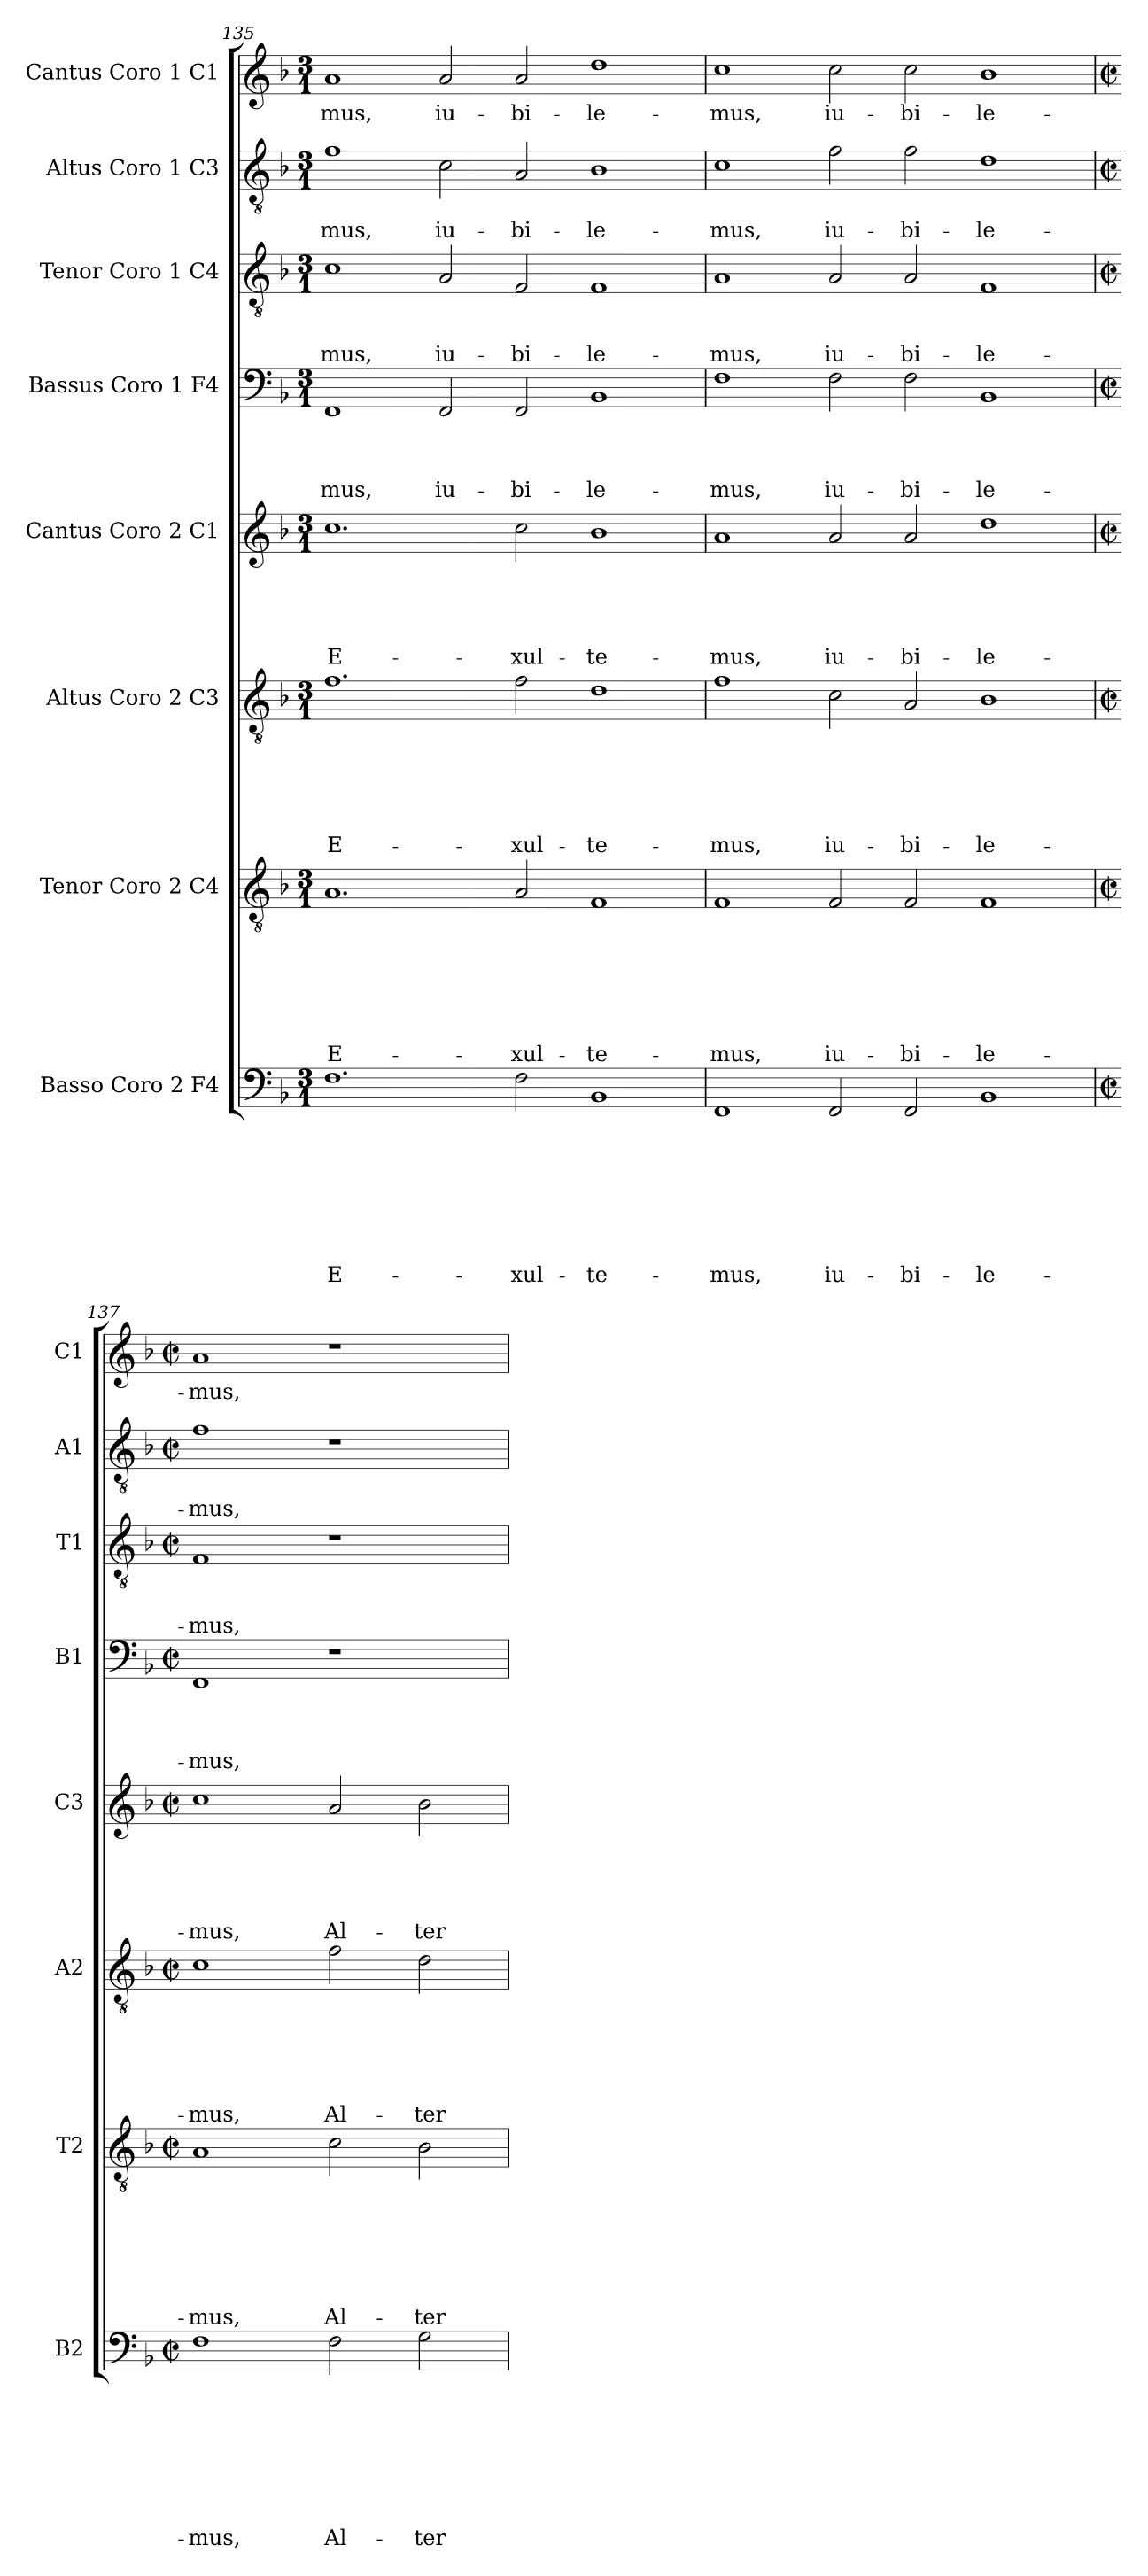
**kern	**text	**text	**text	**text	**text	**text	**text	**text	**kern	**text	**text	**text	**text	**text	**text	**text	**kern	**text	**text	**text	**text	**text	**text	**kern	**text	**text	**text	**text	**text	**kern	**text	**text	**text	**text	**kern	**text	**text	**text	**kern	**text	**text	**kern	**text
*part8	*part8	*part8	*part8	*part8	*part8	*part8	*part8	*part8	*part7	*part7	*part7	*part7	*part7	*part7	*part7	*part7	*part6	*part6	*part6	*part6	*part6	*part6	*part6	*part5	*part5	*part5	*part5	*part5	*part5	*part4	*part4	*part4	*part4	*part4	*part3	*part3	*part3	*part3	*part2	*part2	*part2	*part1	*part1
*staff8	*staff8	*staff8	*staff8	*staff8	*staff8	*staff8	*staff8	*staff8	*staff7	*staff7	*staff7	*staff7	*staff7	*staff7	*staff7	*staff7	*staff6	*staff6	*staff6	*staff6	*staff6	*staff6	*staff6	*staff5	*staff5	*staff5	*staff5	*staff5	*staff5	*staff4	*staff4	*staff4	*staff4	*staff4	*staff3	*staff3	*staff3	*staff3	*staff2	*staff2	*staff2	*staff1	*staff1
*I"Basso Coro 2 F4	*	*	*	*	*	*	*	*	*I"Tenor  Coro 2 C4	*	*	*	*	*	*	*	*I"Altus Coro 2 C3	*	*	*	*	*	*	*I"Cantus  Coro 2 C1	*	*	*	*	*	*I"Bassus  Coro 1 F4	*	*	*	*	*I"Tenor  Coro 1 C4	*	*	*	*I"Altus  Coro 1 C3	*	*	*I"Cantus  Coro 1 C1	*
*I'B2	*	*	*	*	*	*	*	*	*I'T2	*	*	*	*	*	*	*	*I'A2	*	*	*	*	*	*	*I'C3	*	*	*	*	*	*I'B1	*	*	*	*	*I'T1	*	*	*	*I'A1	*	*	*I'C1	*
*clefF4	*	*	*	*	*	*	*	*	*clefGv2	*	*	*	*	*	*	*	*clefGv2	*	*	*	*	*	*	*clefG2	*	*	*	*	*	*clefF4	*	*	*	*	*clefGv2	*	*	*	*clefGv2	*	*	*clefG2	*
*k[b-]	*	*	*	*	*	*	*	*	*k[b-]	*	*	*	*	*	*	*	*k[b-]	*	*	*	*	*	*	*k[b-]	*	*	*	*	*	*k[b-]	*	*	*	*	*k[b-]	*	*	*	*k[b-]	*	*	*k[b-]	*
*F:	*	*	*	*	*	*	*	*	*F:	*	*	*	*	*	*	*	*F:	*	*	*	*	*	*	*F:	*	*	*	*	*	*F:	*	*	*	*	*F:	*	*	*	*F:	*	*	*F:	*
*M3/1	*	*	*	*	*	*	*	*	*M3/1	*	*	*	*	*	*	*	*M3/1	*	*	*	*	*	*	*M3/1	*	*	*	*	*	*M3/1	*	*	*	*	*M3/1	*	*	*	*M3/1	*	*	*M3/1	*
=135	=135	=135	=135	=135	=135	=135	=135	=135	=135	=135	=135	=135	=135	=135	=135	=135	=135	=135	=135	=135	=135	=135	=135	=135	=135	=135	=135	=135	=135	=135	=135	=135	=135	=135	=135	=135	=135	=135	=135	=135	=135	=135	=135
1.F	.	.	.	.	.	.	.	E-	1.A	.	.	.	.	.	.	E-	1.f	.	.	.	.	.	E-	1.cc	.	.	.	.	E-	1FF	.	.	.	-mus,	1c	.	.	-mus,	1f	.	-mus,	1a	-mus,
.	.	.	.	.	.	.	.	.	.	.	.	.	.	.	.	.	.	.	.	.	.	.	.	.	.	.	.	.	.	2FF/	.	.	.	iu-	2A/	.	.	iu-	2c\	.	iu-	2a/	iu-
2F\	.	.	.	.	.	.	.	-xul-	2A/	.	.	.	.	.	.	-xul-	2f\	.	.	.	.	.	-xul-	2cc\	.	.	.	.	-xul-	2FF/	.	.	.	-bi-	2F/	.	.	-bi-	2A/	.	-bi-	2a/	-bi-
1BB-	.	.	.	.	.	.	.	-te-	1F	.	.	.	.	.	.	-te-	1d	.	.	.	.	.	-te-	1b-	.	.	.	.	-te-	1BB-	.	.	.	-le-	1F	.	.	-le-	1B-	.	-le-	1dd	-le-
=136	=136	=136	=136	=136	=136	=136	=136	=136	=136	=136	=136	=136	=136	=136	=136	=136	=136	=136	=136	=136	=136	=136	=136	=136	=136	=136	=136	=136	=136	=136	=136	=136	=136	=136	=136	=136	=136	=136	=136	=136	=136	=136	=136
1FF	.	.	.	.	.	.	.	-mus,	1F	.	.	.	.	.	.	-mus,	1f	.	.	.	.	.	-mus,	1a	.	.	.	.	-mus,	1F	.	.	.	-mus,	1A	.	.	-mus,	1c	.	-mus,	1cc	-mus,
2FF/	.	.	.	.	.	.	.	iu-	2F/	.	.	.	.	.	.	iu-	2c\	.	.	.	.	.	iu-	2a/	.	.	.	.	iu-	2F\	.	.	.	iu-	2A/	.	.	iu-	2f\	.	iu-	2cc\	iu-
2FF/	.	.	.	.	.	.	.	-bi-	2F/	.	.	.	.	.	.	-bi-	2A/	.	.	.	.	.	-bi-	2a/	.	.	.	.	-bi-	2F\	.	.	.	-bi-	2A/	.	.	-bi-	2f\	.	-bi-	2cc\	-bi-
1BB-	.	.	.	.	.	.	.	-le-	1F	.	.	.	.	.	.	-le-	1B-	.	.	.	.	.	-le-	1dd	.	.	.	.	-le-	1BB-	.	.	.	-le-	1F	.	.	-le-	1d	.	-le-	1b-	-le-
=137	=137	=137	=137	=137	=137	=137	=137	=137	=137	=137	=137	=137	=137	=137	=137	=137	=137	=137	=137	=137	=137	=137	=137	=137	=137	=137	=137	=137	=137	=137	=137	=137	=137	=137	=137	=137	=137	=137	=137	=137	=137	=137	=137
*M2/2	*	*	*	*	*	*	*	*	*M2/2	*	*	*	*	*	*	*	*M2/2	*	*	*	*	*	*	*M2/2	*	*	*	*	*	*M2/2	*	*	*	*	*M2/2	*	*	*	*M2/2	*	*	*M2/2	*
*met(c|)	*	*	*	*	*	*	*	*	*met(c|)	*	*	*	*	*	*	*	*met(c|)	*	*	*	*	*	*	*met(c|)	*	*	*	*	*	*met(c|)	*	*	*	*	*met(c|)	*	*	*	*met(c|)	*	*	*met(c|)	*
1F	.	.	.	.	.	.	.	-mus,	1A	.	.	.	.	.	.	-mus,	1c	.	.	.	.	.	-mus,	1cc	.	.	.	.	-mus,	1FF	.	.	.	-mus,	1F	.	.	-mus,	1f	.	-mus,	1a	-mus,
2F\	.	.	.	.	.	.	.	Al-	2c\	.	.	.	.	.	.	Al-	2f\	.	.	.	.	.	Al-	2a/	.	.	.	.	Al-	1r	.	.	.	.	1r	.	.	.	1r	.	.	1r	.
2G\	.	.	.	.	.	.	.	-ter-	2B-\	.	.	.	.	.	.	-ter-	2d\	.	.	.	.	.	-ter-	2b-\	.	.	.	.	-ter-	.	.	.	.	.	.	.	.	.	.	.	.	.	.
=	=	=	=	=	=	=	=	=	=	=	=	=	=	=	=	=	=	=	=	=	=	=	=	=	=	=	=	=	=	=	=	=	=	=	=	=	=	=	=	=	=	=	=
*-	*-	*-	*-	*-	*-	*-	*-	*-	*-	*-	*-	*-	*-	*-	*-	*-	*-	*-	*-	*-	*-	*-	*-	*-	*-	*-	*-	*-	*-	*-	*-	*-	*-	*-	*-	*-	*-	*-	*-	*-	*-	*-	*-
